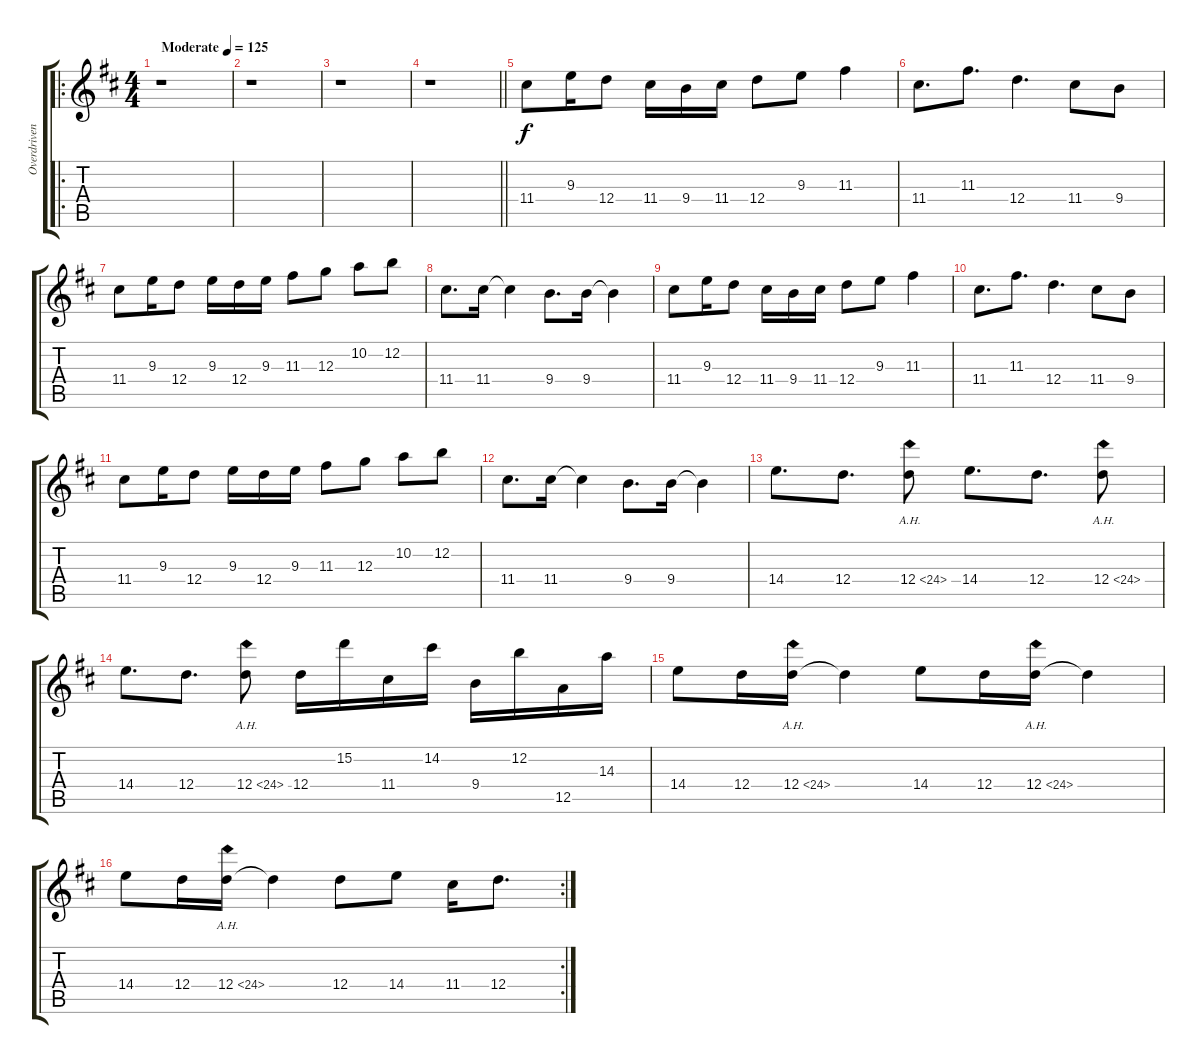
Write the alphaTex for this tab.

\track ("Overdriven Guitar" "Overdriven") {instrument overdrivenguitar}
\staff {score tabs}
\tuning (E4 B3 G3 D3 A2 E2) {hide}
\ro
\ts (4 4)
\tempo (125 "Moderate")
\clef g2
\ks d
r.1{dy f instrument overdrivenguitar} |
r.1 |
r.1 |
\barLineRight lightlight
r.1 |
11.4.8 9.3.16 12.4.8 11.4.16 9.4.16 11.4.16 12.4.8 9.3.8 11.3.4 |
11.4.8{d} 11.3.8{d} 12.4.4{d} 11.4.8 9.4.8 |
11.4.8 9.3.16 12.4.8 9.3.16 12.4.16 9.3.16 11.3.8 12.3.8 10.2.8 12.2.8 |
11.4.8{d} 11.4.16 11.4{t}.4 9.4.8{d} 9.4.16 9.4{t}.4 |
11.4.8 9.3.16 12.4.8 11.4.16 9.4.16 11.4.16 12.4.8 9.3.8 11.3.4 |
11.4.8{d} 11.3.8{d} 12.4.4{d} 11.4.8 9.4.8 |
11.4.8 9.3.16 12.4.8 9.3.16 12.4.16 9.3.16 11.3.8 12.3.8 10.2.8 12.2.8 |
11.4.8{d} 11.4.16 11.4{t}.4 9.4.8{d} 9.4.16 9.4{t}.4 |
14.4.8{d} 12.4.8{d} 12.4{ah 12}.8 14.4.8{d} 12.4.8{d} 12.4{ah 12}.8 |
14.4.8{d} 12.4.8{d} 12.4{ah 12}.8 12.4.16 15.2.16 11.4.16 14.2.16 9.4.16 12.2.16 12.5.16 14.3.16 |
14.4.8 12.4.16 12.4{ah 12}.16 12.4{t}.4 14.4.8 12.4.16 12.4{ah 12}.16 12.4{t}.4 |
\rc 2
14.4.8 12.4.16 12.4{ah 12}.16 12.4{t}.4 12.4.8 14.4.8 11.4.16 12.4.8{d}
